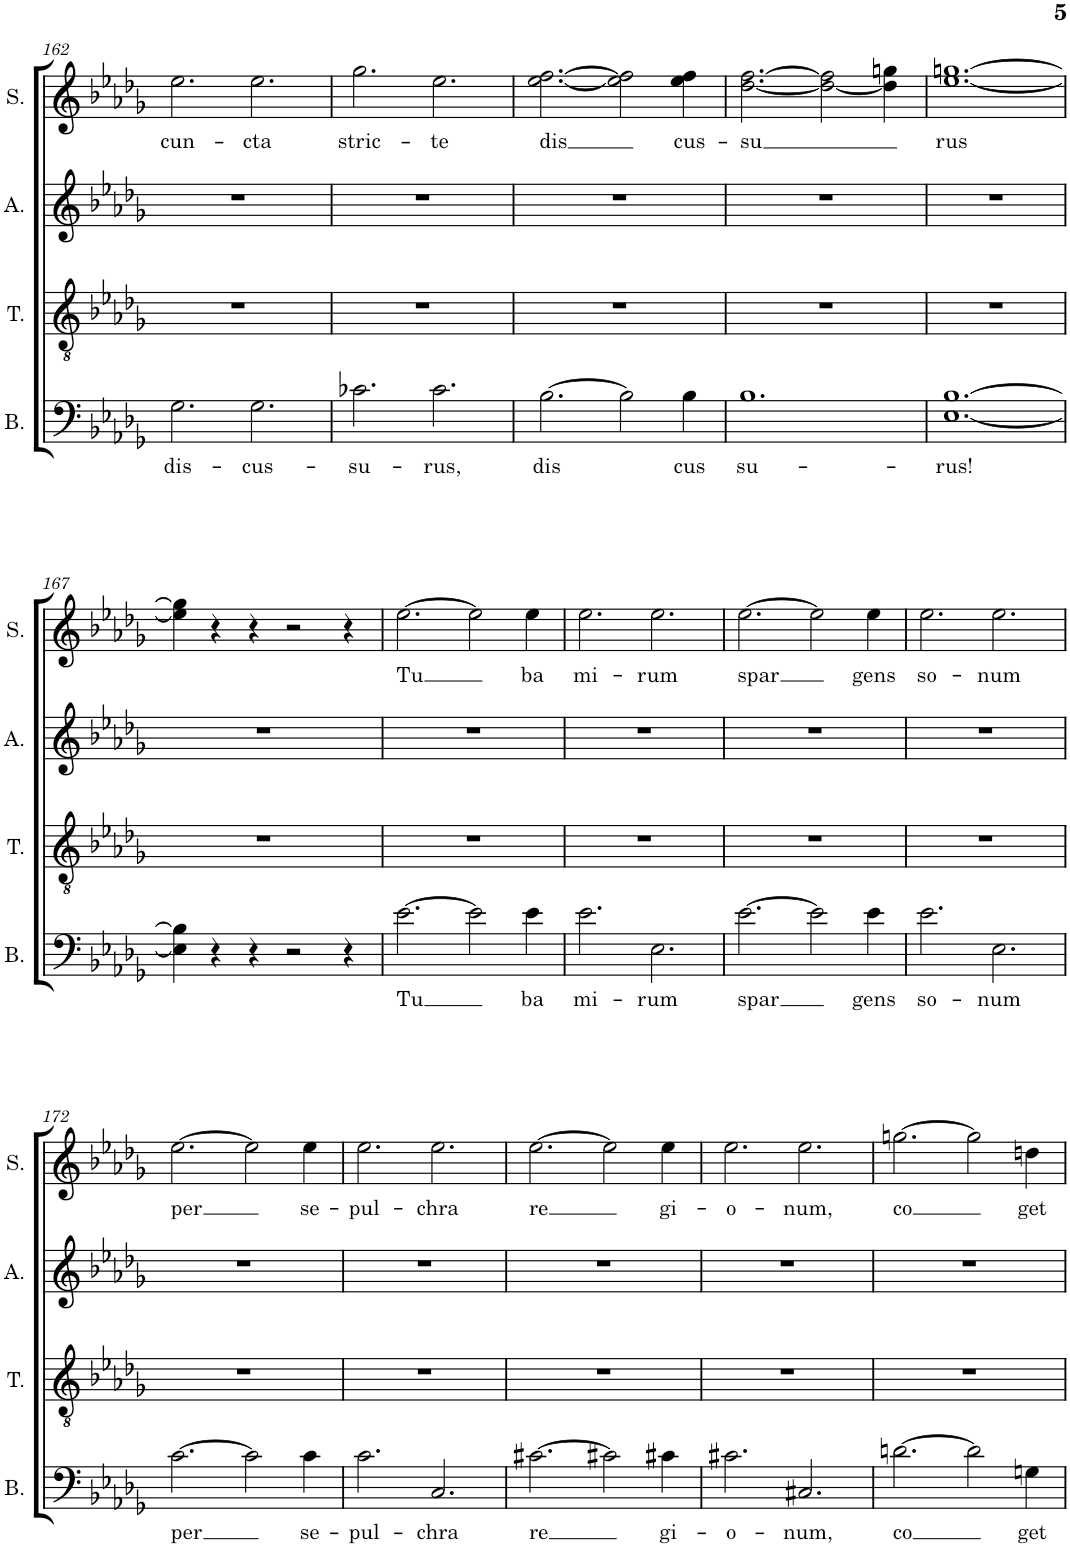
**kern	**text	**kern	**kern	**kern	**text
*part4	*part4	*part3	*part2	*part1	*part1
*staff4	*staff4	*staff3	*staff2	*staff1	*staff1
*I"Basse	*	*I"Ténor	*I"Alto	*I"Soprano	*
*I'B.	*	*I'T.	*I'A.	*I'S.	*
!!LO:PB:g=z
*clefF4	*	*clefGv2	*clefG2	*clefG2	*
*k[b-e-a-d-g-]	*	*k[b-e-a-d-g-]	*k[b-e-a-d-g-]	*k[b-e-a-d-g-]	*
*M6/4	*	*M6/4	*M6/4	*M6/4	*
=162	=162	=162	=162	=162	=162
!	!LO:LY:b	!	!	!	!LO:LY:b
2.G-\	dis-	1.r	1.r	2.ee-\	cun-
!	!LO:LY:b	!	!	!	!LO:LY:b
2.G-\	-cus-	.	.	2.ee-\	-cta
=163	=163	=163	=163	=163	=163
!	!LO:LY:b	!	!	!	!LO:LY:b
2.c-X\	-su-	1.r	1.r	2.gg-\	stric-
!	!LO:LY:b	!	!	!	!LO:LY:b
2.c-\	-rus,	.	.	2.ee-\	-te
=164	=164	=164	=164	=164	=164
!	!LO:LY:b	!	!	!	!LO:LY:b
[2.B-\	dis	1.r	1.r	[2.ee-\ [2.ff\	-dis
2B-\]	.	.	.	2ee-\] 2ff\]	.
!	!LO:LY:b	!	!	!	!LO:LY:b
4B-\	cus	.	.	4ee-\ 4ff\	cus-
=165	=165	=165	=165	=165	=165
!	!LO:LY:b	!	!	!	!LO:LY:b
1.B-	su-	1.r	1.r	[2.dd-\ [2.ff\	-su
.	.	.	.	2dd-\_ 2ff\]	.
.	.	.	.	4dd-\] 4ggn\	.
=166	=166	=166	=166	=166	=166
!	!LO:LY:b	!	!	!	!LO:LY:b
[1.E- [1.B-	-rus!	1.r	1.r	[1.ee- [1.ggn	rus
!!LO:LB:g=z
=167	=167	=167	=167	=167	=167
4E-\] 4B-\]	.	1.r	1.r	4ee-\] 4gg\]	.
4r	.	.	.	4r	.
4r	.	.	.	4r	.
2r	.	.	.	2r	.
4r	.	.	.	4r	.
=168	=168	=168	=168	=168	=168
!	!LO:LY:b	!	!	!	!LO:LY:b
[2.e-\	-Tu	1.r	1.r	[2.ee-\	-Tu
2e-\]	.	.	.	2ee-\]	.
!	!LO:LY:b	!	!	!	!LO:LY:b
4e-\	ba	.	.	4ee-\	ba
=169	=169	=169	=169	=169	=169
!	!LO:LY:b	!	!	!	!LO:LY:b
2.e-\	mi-	1.r	1.r	2.ee-\	mi-
!	!LO:LY:b	!	!	!	!LO:LY:b
2.E-\	-rum	.	.	2.ee-\	-rum
=170	=170	=170	=170	=170	=170
!	!LO:LY:b	!	!	!	!LO:LY:b
[2.e-\	spar	1.r	1.r	[2.ee-\	spar
2e-\]	.	.	.	2ee-\]	.
!	!LO:LY:b	!	!	!	!LO:LY:b
4e-\	gens	.	.	4ee-\	gens
=171	=171	=171	=171	=171	=171
!	!LO:LY:b	!	!	!	!LO:LY:b
2.e-\	so-	1.r	1.r	2.ee-\	so-
!	!LO:LY:b	!	!	!	!LO:LY:b
2.E-\	-num	.	.	2.ee-\	-num
!!LO:LB:g=z
=172	=172	=172	=172	=172	=172
!	!LO:LY:b	!	!	!	!LO:LY:b
[2.c\	per	1.r	1.r	[2.ee-\	per
2c\]	.	.	.	2ee-\]	.
!	!LO:LY:b	!	!	!	!LO:LY:b
4c\	se-	.	.	4ee-\	se-
=173	=173	=173	=173	=173	=173
!	!LO:LY:b	!	!	!	!LO:LY:b
2.c\	-pul-	1.r	1.r	2.ee-\	-pul-
!	!LO:LY:b	!	!	!	!LO:LY:b
2.C/	-chra	.	.	2.ee-\	-chra
=174	=174	=174	=174	=174	=174
!	!LO:LY:b	!	!	!	!LO:LY:b
[2.c#X\	re	1.r	1.r	[2.ee-\	re
2c#X\]	.	.	.	2ee-\]	.
!	!LO:LY:b	!	!	!	!LO:LY:b
4c#X\	gi-	.	.	4ee-\	gi-
=175	=175	=175	=175	=175	=175
!	!LO:LY:b	!	!	!	!LO:LY:b
2.c#X\	-o-	1.r	1.r	2.ee-\	-o-
!	!LO:LY:b	!	!	!	!LO:LY:b
2.C#X/	-num,	.	.	2.ee-\	-num,
=176	=176	=176	=176	=176	=176
!	!LO:LY:b	!	!	!	!LO:LY:b
[2.dn\	co	1.r	1.r	[2.ggn\	co
2d\]	.	.	.	2gg\]	.
!	!LO:LY:b	!	!	!	!LO:LY:b
4Gn\	get	.	.	4ddn\	get
=	=	=	=	=	=
*-	*-	*-	*-	*-	*-
